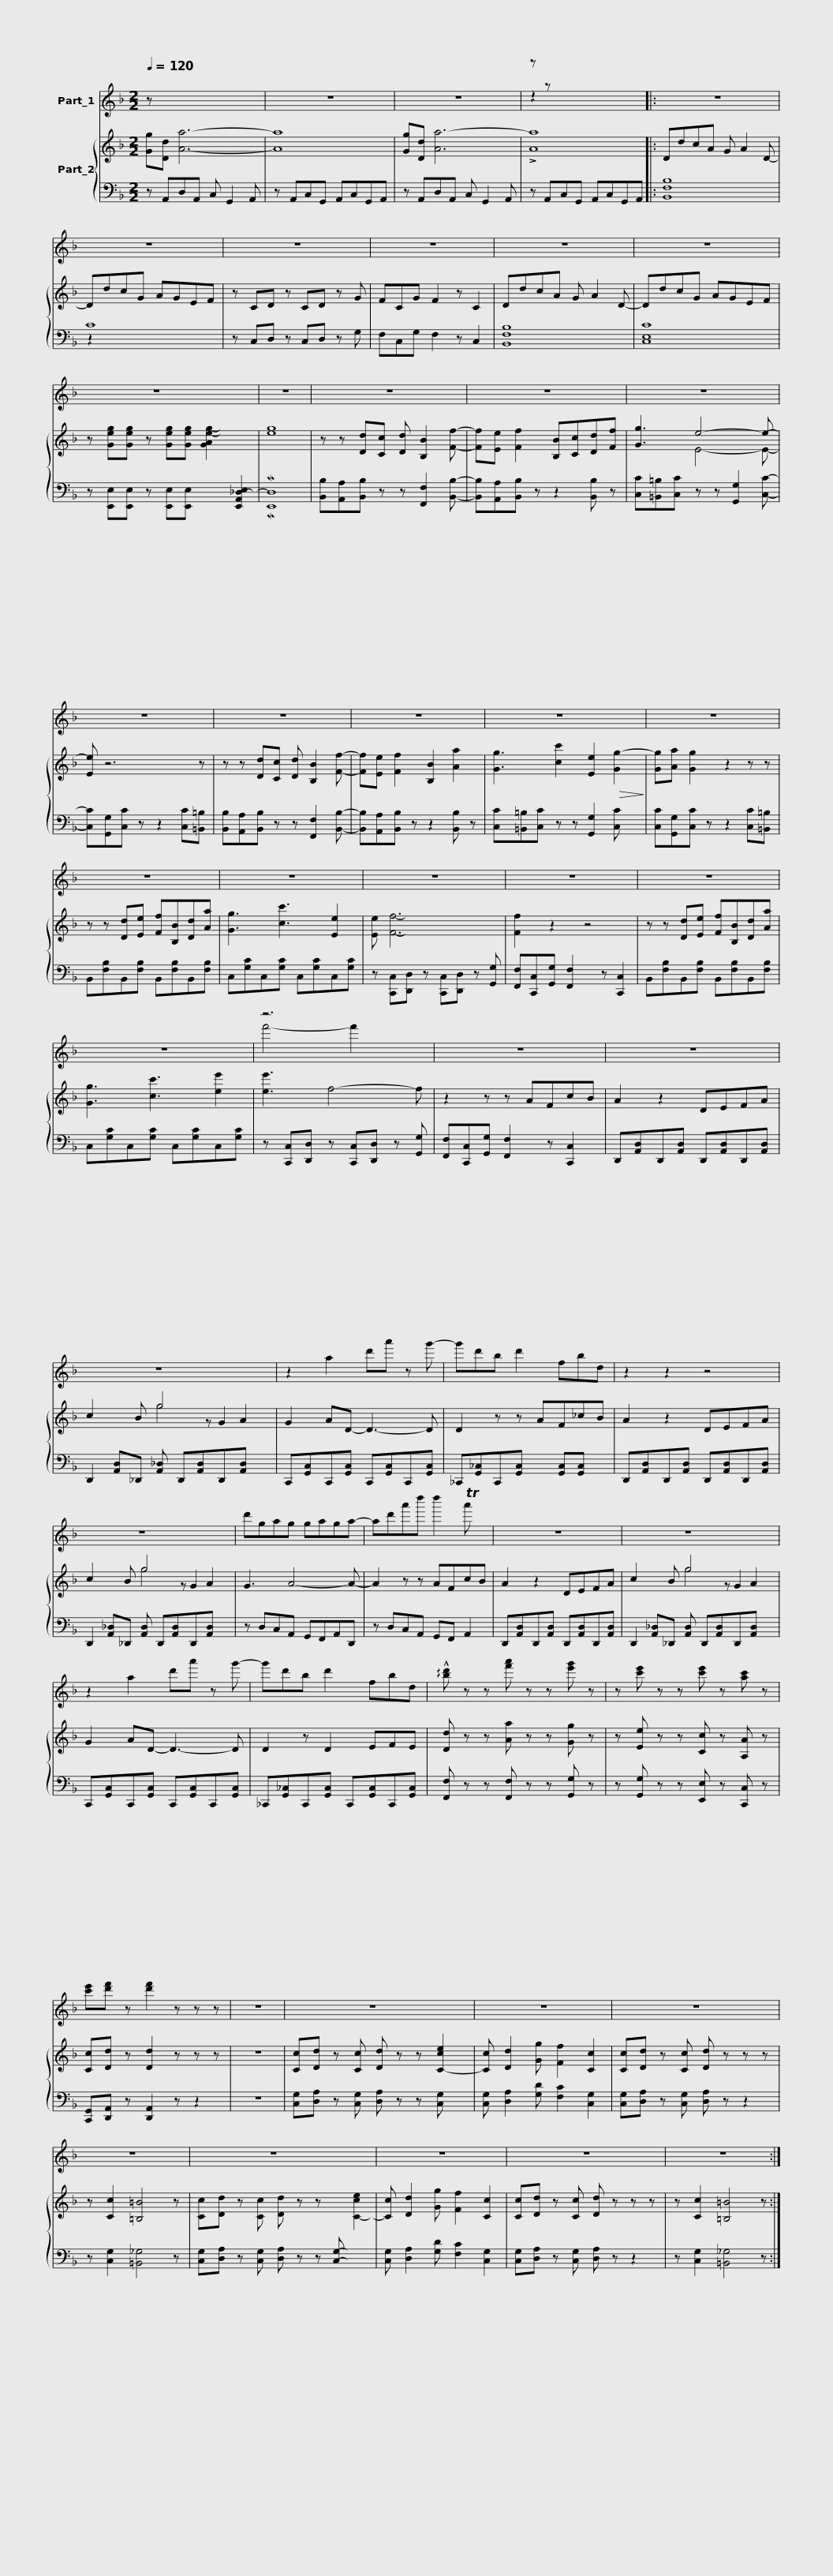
X:1
%%score ( 1 2 ) { ( 3 6 ) | ( 4 5 ) }
L:1/8
Q:1/4=120
M:2/2
I:linebreak $
K:F
V:1 treble
V:2 treble
V:3 treble
V:6 treble
V:4 bass
V:5 bass
V:1
 z x7 | z8 | z8 | z z x6 |:$ z8 | %5
 z8 | z8 | z8 |$ z8 | z8 | %10
 z8 x2 | z8 |$ z8 | z8 | z8 | %15
 z8 |$ z8 | z8 | z8 x | z8 |$ %20
 z8 | z8 | z8 | z8 |$ z8 | %25
 z8 | z6 x2 | z8 |$ z8 | z8 x2 | %30
 z2 a2 d'a' z g'- | g'd'b d'2 fbd |$ z2 z2 z4 | z8 x2 | d'gag gaga- | %35
 ad'a'd'' d''2 Ta' x |$ z8 | z8 x2 | z2 a2 d'a' z g'- | g'd'b d'2 fbd |$ %40
 !arpeggio!!^![bd'] z z [f'a'] z z [e'g'] z | z [c'e'] z z [c'e'] z [ac'] z | [c'e'][d'f'] z [d'f']2 z z z | z8 | z8 x | %45
 z8 |$ z8 | z8 | z8 x2 | z8 | %50
 z8 |$ z8 :| %52
V:2
 z x7 | x8 | x8 | z2 x6 |:$ x8 | %5
 x8 | x8 | x8 |$ x8 | x8 | %10
 x10 | x8 |$ x8 | x8 | x8 | %15
 x8 |$ x8 | x8 | x9 | x8 |$ %20
 x8 | x8 | x8 | x8 |$ x8 | %25
 x8 | f'4- f'2 x2 | x8 |$ x8 | x10 | %30
 x8 | x8 |$ x8 | x10 | x8 | %35
 x8 |$ x8 | x10 | x8 | x8 |$ %40
 x8 | x8 | x8 | x8 | x9 | %45
 x8 |$ x8 | x8 | x10 | x8 | %50
 x8 |$ x8 :| %52
V:3
 [Gg][Dd] [Aa]6- | A8 | [Gg][Dd] [Aa-]6 | a8 |:$ DdcA G A2 D- | %5
 DdcG AGEF | z CD z CD z G | FCG F2 z C2 |$ DdcA G A2 D- | DdcG AGEF | %10
 z [Geg][Geg] z [Geg][Geg] [GAe-g-]2[I:staff +1] [E,,A,,_D,-E,]2 |[I:staff -1] [eg]8 |$ z z [Dd][Cc] [Dd] [B,B]2 [Ff]- | [Ff][Ee] [Ff]2 [B,B][Cc][Dd][Ff] | [Gg]3 e4- e- | %15
 [Ee] z6 z |$ z z [Dd][Cc] [Dd] [B,B]2 [Ff]- | [Ff][Ee] [Ff]2 [B,B]2 [Aa]2 | [Gg]3 [cc']2 [Ee]2!>(! [Gg-]2!>)! | [Gg][Aa] [Gg]2 z2 z z |$ %20
 z z [Dd][Ee] [Ff][B,B][Dd][Aa] | [Gg]3 [cc']3 [Ee]2 | [Ee] [Ff]6-[I:staff +1] [G,,G,] |[I:staff -1] [Ff]2 z2 z4 |$ z z [Dd][Ee] [Ff][B,B][Dd][Aa] | %25
 [Gg]3 [cc']3 [ee']2 | [ee']3 f4- f | z2 z z AFcB |$ A2 z2 DEFA | c2 x B g4 A2 | %30
 G2 AD- D3- D | D2 z z AF_cB |$ A2 z2 DEFA | c2 x B g4 A2 | G3 A4- A- | %35
 A2 z z AFcB |$ A2 z2 DEFA | c2 x B g4 A2 | G2 AD- D3- D | D2 z D2 EFE |$ %40
 [Dd] z z [Aa] z z [Gg] z | z [Ee] z z [Cc] z [A,A] z | [Cc][Dd] z [Dd]2 z z z | z8 | [Cc][Dd] z [Cc] [Dd] z z [C-ce]2 | %45
 [Cc] [Dd]2 [Gg] [Ff]2 [Cc]2 |$ [Cc][Dd] z [Cc] [Dd] z z z | z [Cc]2 [=B,=B]4 z | [Cc][Dd] z [Cc] [Dd] z z[I:staff +1] [C,G,]-[I:staff -1] [C-ce]2 |[I:staff +1] [C,G,] [D,A,]2 [G,D] [F,C]2 [C,G,]2 | %50
[I:staff -1] [Cc][Dd] z [Cc] [Dd] z z z |$ z [Cc]2 [=B,=B]4 z :| %52
V:4
 z A,,D,A,, C, G,,2 A,, |[I:staff -1] a8 |[I:staff +1] z A,,D,A,, C, G,,2 A,, |[I:staff -1] !>!A8 |:$[I:staff +1] B,8 | %5
 C8 | z C,D, z C,D, z G, | F,C,G, F,2 z C,2 |$ B,8 | C8 | %10
 z [E,,E,][E,,E,] z [E,,E,][E,,E,] x4 | MD,8 |$ [B,,B,][A,,A,][B,,B,] z z [F,,F,]2 [B,,B,]- | [B,,B,][A,,A,][B,,B,] z z2 [B,,B,] z | [C,C][=B,,=B,][C,C] z z [G,,G,]2 [C,C]- | %15
 [C,C][G,,G,][C,C] z z2 [C,C][=B,,=B,] |$ [B,,B,][A,,A,][B,,B,] z z [F,,F,]2 [B,,B,]- | [B,,B,][A,,A,][B,,B,] z z2 [B,,B,] z | [C,C][=B,,=B,][C,C] z z [G,,G,]2 [C,C-] x | [C,C][G,,G,][C,C] z z2 [C,C][=B,,=B,] |$ %20
 B,,[F,B,]B,,[F,B,] B,,[F,B,]B,,[F,B,] | C,[G,C]C,[G,C] C,[G,C]C,[G,C] | z [C,,C,][D,,D,] z [C,,C,][D,,D,] z x | [F,,F,][C,,C,][G,,G,] [F,,F,]2 z [C,,C,]2 |$ B,,[F,B,]B,,[F,B,] B,,[F,B,]B,,[F,B,] | %25
 C,[G,C]C,[G,C] C,[G,C]C,[G,C] | z [C,,C,][D,,D,] z [C,,C,][D,,D,] z [G,,G,] | [F,,F,][C,,C,][G,,G,] [F,,F,]2 z [C,,C,]2 |$ D,,[A,,D,]D,,[A,,D,] D,,[A,,D,]D,,[A,,D,] | D,,2 [A,,D,]_D,, [A,,_D,] D,,[A,,D,]D,,[A,,D,] x | %30
 C,,[G,,C,]C,,[G,,C,] C,,[G,,C,]C,,[G,,C,] | _C,,[G,,_C,]C,,[G,,C,] x [G,,C,][G,,C,] x |$ D,,[A,,D,]D,,[A,,D,] D,,[A,,D,]D,,[A,,D,] | D,,2 [A,,_D,]_D,, [A,,D,] D,,[A,,D,]D,,[A,,D,] x | z D,C,A,, G,,F,,A,,D,, | %35
 z D,C,A,, G,,F,, A,,2 |$ D,,[A,,D,]D,,[A,,D,] D,,[A,,D,]D,,[A,,D,] | D,,2 [A,,_D,]_D,, [A,,D,] D,,[A,,D,]D,,[A,,D,] x | C,,[G,,C,]C,,[G,,C,] C,,[G,,C,]C,,[G,,C,] | _C,,[G,,_C,]C,,[G,,C,] C,,[G,,C,]C,,[G,,C,] |$ %40
 [F,,F,] z z [F,,F,] z z [G,,G,] z | z [G,,G,] z z [E,,E,] z [C,,C,] z | [C,,G,,][D,,A,,] z [D,,A,,]2 z z2 | z8 | [C,G,][D,A,] z [C,G,] [D,A,] z z [C,G,]- x | %45
 [C,G,] [D,A,]2 [G,D] [F,C]2 [C,G,]2 |$ [C,G,][D,A,] z [C,G,] [D,A,] z z2 | z [C,G,]2 [=B,,_G,]4 z | [C,G,][D,A,] z [C,G,] [D,A,] z z x3 |[I:staff -1] [Cc] [Dd]2 [Gg] [Ff]2 [Cc]2 | %50
[I:staff +1] [C,G,][D,A,] z [C,G,] [D,A,] z z2 |$ z [C,G,]2 [=B,,_G,]4 z :| %52
V:5
 x8 | z A,,C,G,, A,,C,G,,A,, | x8 | z A,,C,G,, A,,C,G,,A,, |:$ F,8 | %5
 z2 x6 | x8 | x8 |$ F,8 | [C,E,]8 | %10
 x10 | ME,,8 |$ x8 | x8 | x3[I:staff -1] E4- E- | %15
 x8 |$ x8 | x8 | x9 | x8 |$ %20
 x8 | x8 | x8 | x8 |$ x8 | %25
 x8 | x8 | x8 |$ x8 | x4 g4 x2 | %30
 x8 | x8 |$ x8 | x4 g4 x2 | x8 | %35
 x8 |$ x8 | x4 g4 x2 | x8 | x8 |$ %40
 x8 | x8 | x8 | x8 | x9 | %45
 x8 |$ x8 | x8 | x10 | x8 | %50
 x8 |$ x8 :| %52
V:6
 x8 | x8 | x8 | x8 |:$[I:staff +1] B,,8 | %5
 x8 | x8 | x8 |$ B,,8 | x8 | %10
 x10 | x8 |$ x8 | x8 | x8 | %15
 x8 |$ x8 | x8 | x9 | x8 |$ %20
 x8 | x8 | x8 | x8 |$ x8 | %25
 x8 | x8 | x8 |$ x8 | x6[I:staff -1] z G2 x | %30
 x8 | x8 |$ x8 | x6 z G2 x | x8 | %35
 x8 |$ x8 | x6 z G2 x | x8 | x8 |$ %40
 x8 | x8 | x8 | x8 | x9 | %45
 x8 |$ x8 | x8 | x10 | x8 | %50
 x8 |$ x8 :| %52
